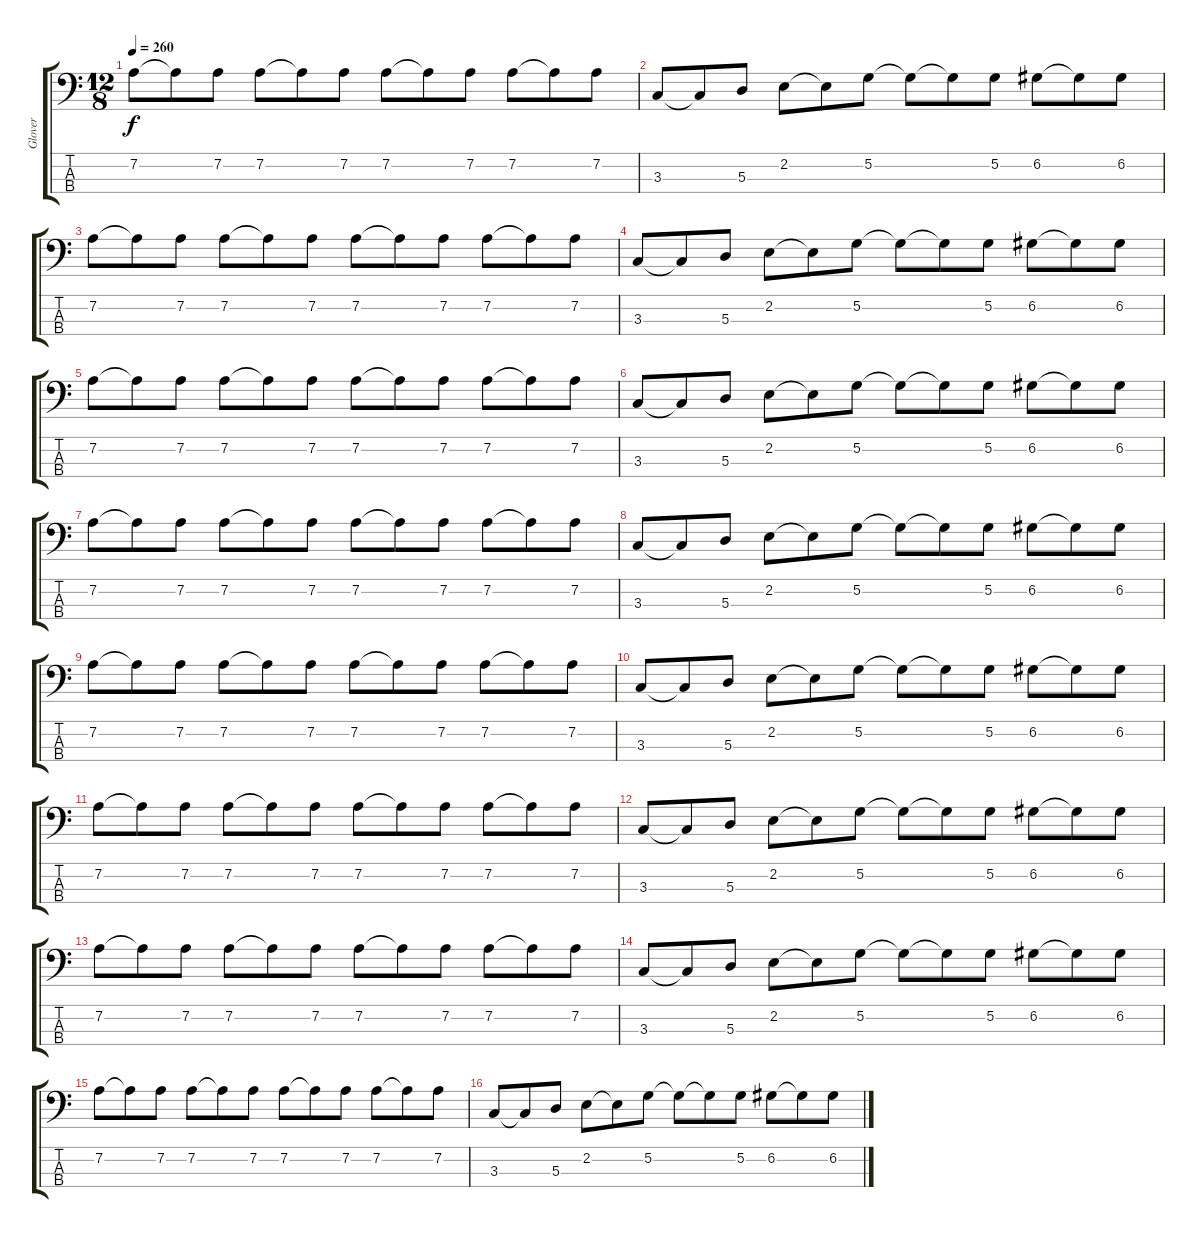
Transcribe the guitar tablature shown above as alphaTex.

\track ("Glover" "Glover") {instrument electricbassfinger}
\staff {score tabs}
\tuning (G2 D2 A1 E1) {hide}
\ts (12 8)
\tempo 260
\clef f4
\ks c
7.2.8{dy f} 7.2{t}.8 7.2.8 7.2.8 7.2{t}.8 7.2.8 7.2.8 7.2{t}.8 7.2.8 7.2.8 7.2{t}.8 7.2.8 |
3.3.8 3.3{t}.8 5.3.8 2.2.8 2.2{t}.8 5.2.8 5.2{t}.8 5.2{t}.8 5.2.8 6.2.8 6.2{t}.8 6.2.8 |
7.2.8 7.2{t}.8 7.2.8 7.2.8 7.2{t}.8 7.2.8 7.2.8 7.2{t}.8 7.2.8 7.2.8 7.2{t}.8 7.2.8 |
3.3.8 3.3{t}.8 5.3.8 2.2.8 2.2{t}.8 5.2.8 5.2{t}.8 5.2{t}.8 5.2.8 6.2.8 6.2{t}.8 6.2.8 |
7.2.8 7.2{t}.8 7.2.8 7.2.8 7.2{t}.8 7.2.8 7.2.8 7.2{t}.8 7.2.8 7.2.8 7.2{t}.8 7.2.8 |
3.3.8 3.3{t}.8 5.3.8 2.2.8 2.2{t}.8 5.2.8 5.2{t}.8 5.2{t}.8 5.2.8 6.2.8 6.2{t}.8 6.2.8 |
7.2.8 7.2{t}.8 7.2.8 7.2.8 7.2{t}.8 7.2.8 7.2.8 7.2{t}.8 7.2.8 7.2.8 7.2{t}.8 7.2.8 |
3.3.8 3.3{t}.8 5.3.8 2.2.8 2.2{t}.8 5.2.8 5.2{t}.8 5.2{t}.8 5.2.8 6.2.8 6.2{t}.8 6.2.8 |
7.2.8 7.2{t}.8 7.2.8 7.2.8 7.2{t}.8 7.2.8 7.2.8 7.2{t}.8 7.2.8 7.2.8 7.2{t}.8 7.2.8 |
3.3.8 3.3{t}.8 5.3.8 2.2.8 2.2{t}.8 5.2.8 5.2{t}.8 5.2{t}.8 5.2.8 6.2.8 6.2{t}.8 6.2.8 |
7.2.8 7.2{t}.8 7.2.8 7.2.8 7.2{t}.8 7.2.8 7.2.8 7.2{t}.8 7.2.8 7.2.8 7.2{t}.8 7.2.8 |
3.3.8 3.3{t}.8 5.3.8 2.2.8 2.2{t}.8 5.2.8 5.2{t}.8 5.2{t}.8 5.2.8 6.2.8 6.2{t}.8 6.2.8 |
7.2.8 7.2{t}.8 7.2.8 7.2.8 7.2{t}.8 7.2.8 7.2.8 7.2{t}.8 7.2.8 7.2.8 7.2{t}.8 7.2.8 |
3.3.8 3.3{t}.8 5.3.8 2.2.8 2.2{t}.8 5.2.8 5.2{t}.8 5.2{t}.8 5.2.8 6.2.8 6.2{t}.8 6.2.8 |
7.2.8 7.2{t}.8 7.2.8 7.2.8 7.2{t}.8 7.2.8 7.2.8 7.2{t}.8 7.2.8 7.2.8 7.2{t}.8 7.2.8 |
3.3.8 3.3{t}.8 5.3.8 2.2.8 2.2{t}.8 5.2.8 5.2{t}.8 5.2{t}.8 5.2.8 6.2.8 6.2{t}.8 6.2.8
